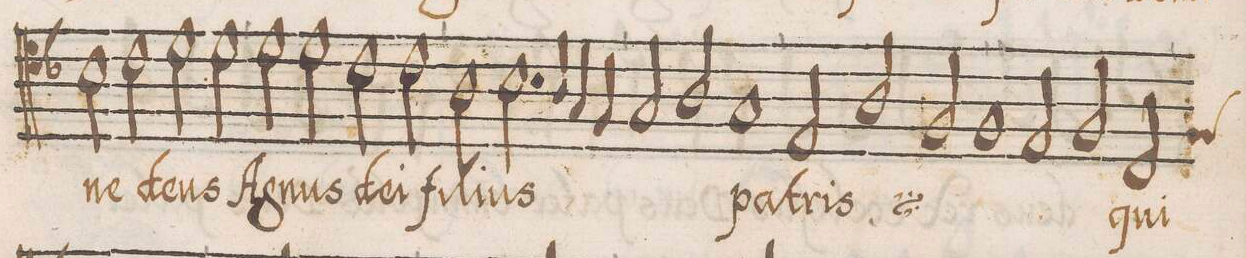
**kern	**text
*I"ALTVS	*
*clefC4	*
*k[b-]	*
*met()	*
*M2/1	*
2B-\	-ne
2c\	de-
2d\	-us
2d\	A-
=60-	=60-
2d\	-gnus
2d\	de-
2c\	-i
2c\	fi-
=61-	=61-
2A\	-li-
2.B-\	-us
4A/	.
4G/	.
4F/	.
=62-	=62-
2G/	.
2A/	.
1G	pa-
=63-	=63-
2E/	-tris
*	*ij
2A/	fi-
2F/	-li-
1F/	-us
=64-	=64-
2E/	pa-
2F/	-tris
*	*Xij
*custos:F	*
2C/	qui
=65-	=65-
*-	*-
